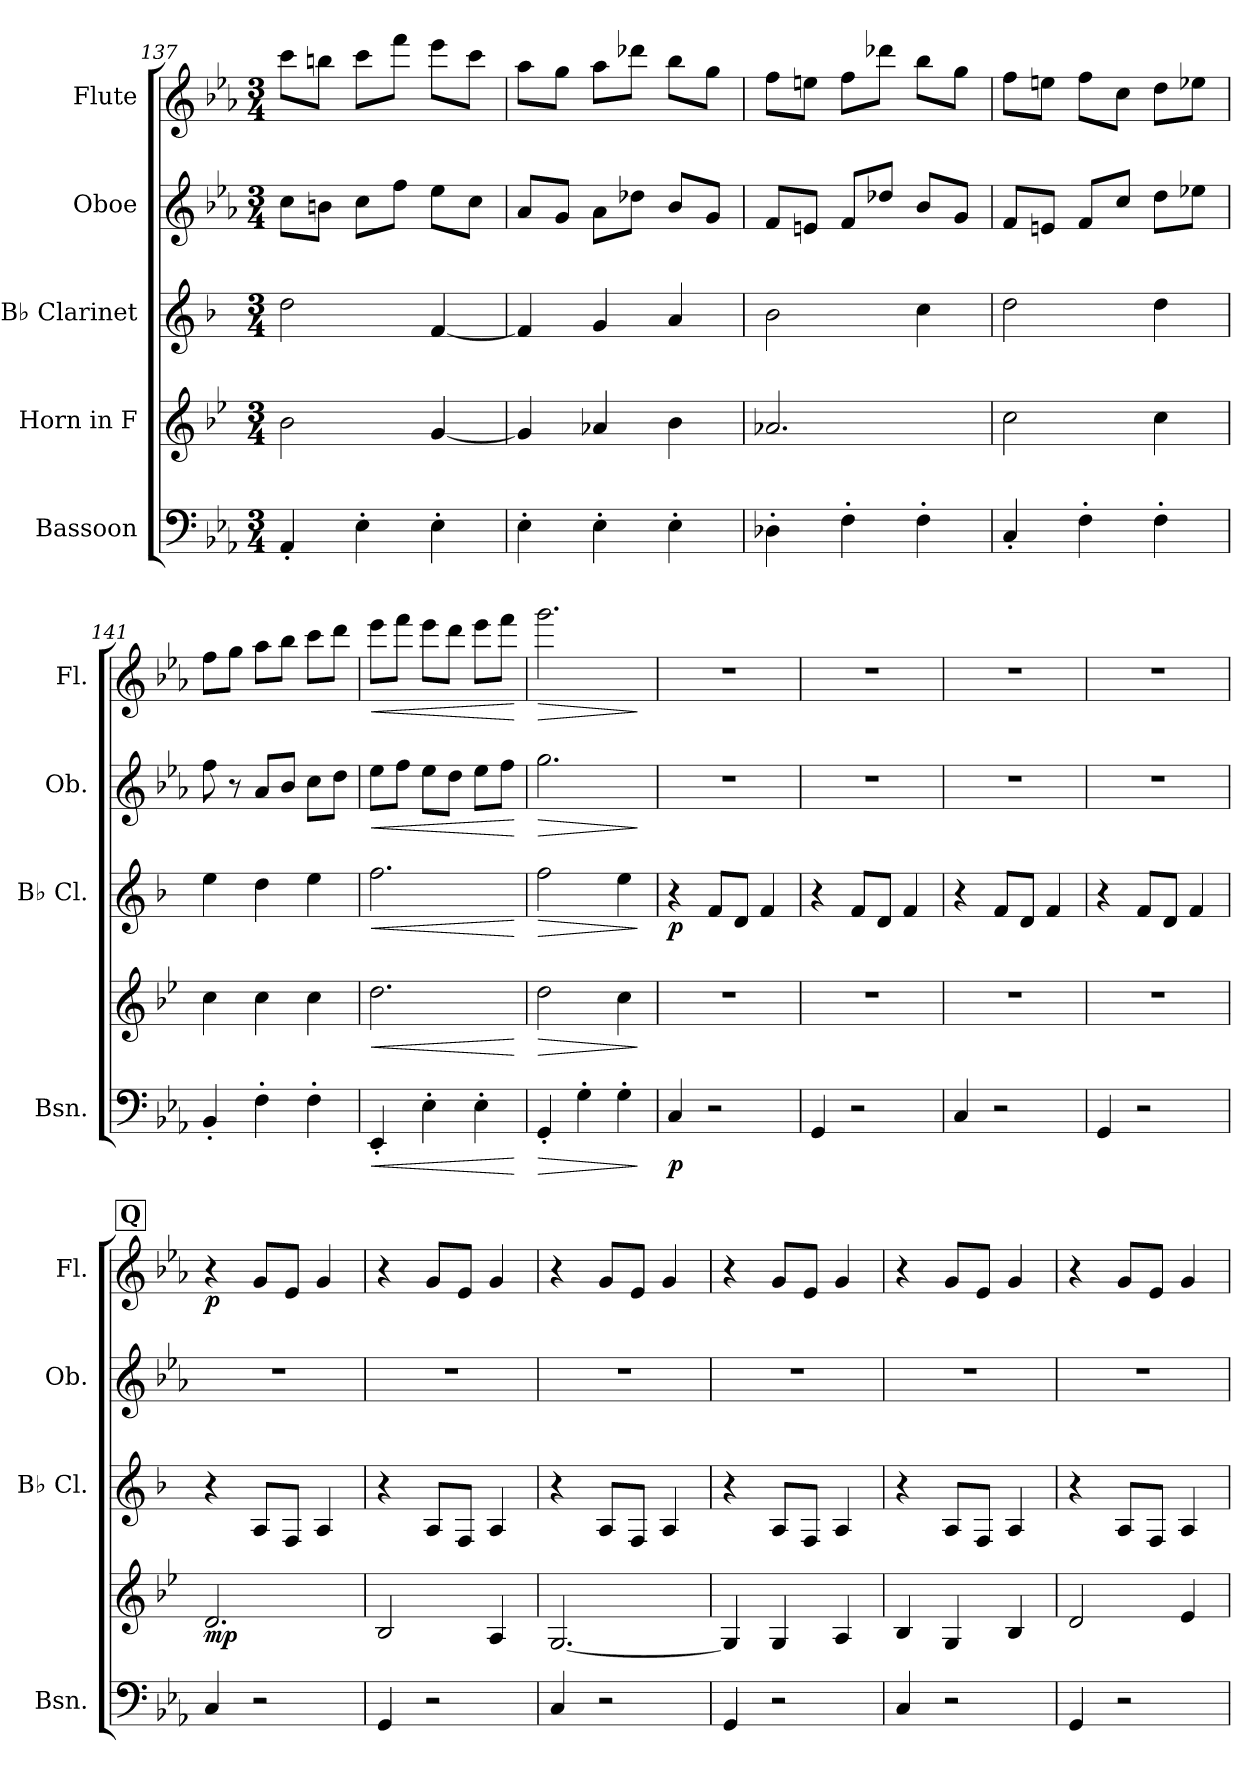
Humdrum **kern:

**kern	**dynam	**kern	**dynam	**kern	**dynam	**kern	**dynam	**kern	**dynam
*part5	*part5	*part4	*part4	*part3	*part3	*part2	*part2	*part1	*part1
*staff5	*staff5	*staff4	*staff4	*staff3	*staff3	*staff2	*staff2	*staff1	*staff1
*I"Bassoon	*	*I"Horn in F	*	*I"B♭ Clarinet	*	*I"Oboe	*	*I"Flute	*
*I'Bsn.	*	*	*	*I'B♭ Cl.	*	*I'Ob.	*	*I'Fl.	*
*clefF4	*	*clefG2	*	*clefG2	*	*clefG2	*	*clefG2	*
*	*	*ITrd4c7	*	*ITrd1c2	*	*	*	*	*
*k[b-e-a-]	*	*k[b-e-a-]	*	*k[b-e-a-]	*	*k[b-e-a-]	*	*k[b-e-a-]	*
*M3/4	*	*M3/4	*	*M3/4	*	*M3/4	*	*M3/4	*
=137	=137	=137	=137	=137	=137	=137	=137	=137	=137
4AA-'/	.	2e-\	.	2cc\	.	8cc\L	.	8ccc\L	.
.	.	.	.	.	.	8bn\J	.	8bbn\J	.
4E-'\	.	.	.	.	.	8cc\L	.	8ccc\L	.
.	.	.	.	.	.	8ff\J	.	8fff\J	.
4E-'\	.	[4c/	.	[4e-/	.	8ee-\L	.	8eee-\L	.
.	.	.	.	.	.	8cc\J	.	8ccc\J	.
=138	=138	=138	=138	=138	=138	=138	=138	=138	=138
4E-'\	.	4c/]	.	4e-/]	.	8a-/L	.	8aa-\L	.
.	.	.	.	.	.	8g/J	.	8gg\J	.
4E-'\	.	4d-X/	.	4f/	.	8a-\L	.	8aa-\L	.
.	.	.	.	.	.	8dd-X\J	.	8ddd-X\J	.
4E-'\	.	4e-\	.	4g/	.	8b-/L	.	8bb-\L	.
.	.	.	.	.	.	8g/J	.	8gg\J	.
!!LO:PB:g=z
=139	=139	=139	=139	=139	=139	=139	=139	=139	=139
4D-X'\	.	2.d-X/	.	2a-\	.	8f/L	.	8ff\L	.
.	.	.	.	.	.	8en/J	.	8een\J	.
4F'\	.	.	.	.	.	8f/L	.	8ff\L	.
.	.	.	.	.	.	8dd-X/J	.	8ddd-X\J	.
4F'\	.	.	.	4b-\	.	8b-/L	.	8bb-\L	.
.	.	.	.	.	.	8g/J	.	8gg\J	.
=140	=140	=140	=140	=140	=140	=140	=140	=140	=140
4C'/	.	2f\	.	2cc\	.	8f/L	.	8ff\L	.
.	.	.	.	.	.	8en/J	.	8een\J	.
4F'\	.	.	.	.	.	8f/L	.	8ff\L	.
.	.	.	.	.	.	8cc/J	.	8cc\J	.
4F'\	.	4f\	.	4cc\	.	8dd\L	.	8dd\L	.
.	.	.	.	.	.	8ee-X\J	.	8ee-X\J	.
=141	=141	=141	=141	=141	=141	=141	=141	=141	=141
4BB-'/	.	4f\	.	4dd\	.	8ff\	.	8ff\L	.
.	.	.	.	.	.	8r	.	8gg\J	.
4F'\	.	4f\	.	4cc\	.	8a-/L	.	8aa-\L	.
.	.	.	.	.	.	8b-/J	.	8bb-\J	.
4F'\	.	4f\	.	4dd\	.	8cc\L	.	8ccc\L	.
.	.	.	.	.	.	8dd\J	.	8ddd\J	.
=142	=142	=142	=142	=142	=142	=142	=142	=142	=142
!	!LO:HP:b	!	!LO:HP:b	!	!LO:HP:b	!	!LO:HP:b	!	!LO:HP:b
4EE-'/	<	2.g\	<	2.ee-\	<	8ee-\L	<	8eee-\L	<
.	.	.	.	.	.	8ff\J	.	8fff\J	.
4E-'\	.	.	.	.	.	8ee-\L	.	8eee-\L	.
.	.	.	.	.	.	8dd\J	.	8ddd\J	.
4E-'\	.	.	.	.	.	8ee-\L	.	8eee-\L	.
.	.	.	.	.	.	8ff\J	.	8fff\J	.
.	[	.	[	.	[	.	[	.	[
=143	=143	=143	=143	=143	=143	=143	=143	=143	=143
!	!LO:HP:b	!	!LO:HP:b	!	!LO:HP:b	!	!LO:HP:b	!	!LO:HP:b
4GG'/	>	2g\	>	2ee-\	>	2.gg\	>	2.ggg\	>
4G'\	.	.	.	.	.	.	.	.	.
4G'\	.	4f\	.	4dd\	.	.	.	.	.
.	]	.	]	.	]	.	]	.	]
=144	=144	=144	=144	=144	=144	=144	=144	=144	=144
!	!LO:DY:b	!	!	!	!LO:DY:b	!	!	!	!
4C/	p	2.r	.	4r	p	2.r	.	2.r	.
2r	.	.	.	8e-/L	.	.	.	.	.
.	.	.	.	8c/J	.	.	.	.	.
.	.	.	.	4e-/	.	.	.	.	.
=145	=145	=145	=145	=145	=145	=145	=145	=145	=145
4GG/	.	2.r	.	4r	.	2.r	.	2.r	.
2r	.	.	.	8e-/L	.	.	.	.	.
.	.	.	.	8c/J	.	.	.	.	.
.	.	.	.	4e-/	.	.	.	.	.
!!LO:LB:g=z
=146	=146	=146	=146	=146	=146	=146	=146	=146	=146
4C/	.	2.r	.	4r	.	2.r	.	2.r	.
2r	.	.	.	8e-/L	.	.	.	.	.
.	.	.	.	8c/J	.	.	.	.	.
.	.	.	.	4e-/	.	.	.	.	.
=147	=147	=147	=147	=147	=147	=147	=147	=147	=147
4GG/	.	2.r	.	4r	.	2.r	.	2.r	.
2r	.	.	.	8e-/L	.	.	.	.	.
.	.	.	.	8c/J	.	.	.	.	.
.	.	.	.	4e-/	.	.	.	.	.
!!LO:REH:place=s1:a:B:fs=14:t=Q
=148	=148	=148	=148	=148	=148	=148	=148	=148	=148
!	!	!	!LO:DY:b	!	!	!	!	!	!LO:DY:b
4C/	.	2.G/	mp	4r	.	2.r	.	4r	p
2r	.	.	.	8G/L	.	.	.	8g/L	.
.	.	.	.	8E-/J	.	.	.	8e-/J	.
.	.	.	.	4G/	.	.	.	4g/	.
=149	=149	=149	=149	=149	=149	=149	=149	=149	=149
4GG/	.	2E-/	.	4r	.	2.r	.	4r	.
2r	.	.	.	8G/L	.	.	.	8g/L	.
.	.	.	.	8E-/J	.	.	.	8e-/J	.
.	.	4D/	.	4G/	.	.	.	4g/	.
=150	=150	=150	=150	=150	=150	=150	=150	=150	=150
4C/	.	[2.C/	.	4r	.	2.r	.	4r	.
2r	.	.	.	8G/L	.	.	.	8g/L	.
.	.	.	.	8E-/J	.	.	.	8e-/J	.
.	.	.	.	4G/	.	.	.	4g/	.
=151	=151	=151	=151	=151	=151	=151	=151	=151	=151
4GG/	.	4C/]	.	4r	.	2.r	.	4r	.
2r	.	4C/	.	8G/L	.	.	.	8g/L	.
.	.	.	.	8E-/J	.	.	.	8e-/J	.
.	.	4D/	.	4G/	.	.	.	4g/	.
=152	=152	=152	=152	=152	=152	=152	=152	=152	=152
4C/	.	4E-/	.	4r	.	2.r	.	4r	.
2r	.	4C/	.	8G/L	.	.	.	8g/L	.
.	.	.	.	8E-/J	.	.	.	8e-/J	.
.	.	4E-/	.	4G/	.	.	.	4g/	.
=153	=153	=153	=153	=153	=153	=153	=153	=153	=153
4GG/	.	2G/	.	4r	.	2.r	.	4r	.
2r	.	.	.	8G/L	.	.	.	8g/L	.
.	.	.	.	8E-/J	.	.	.	8e-/J	.
.	.	4A-/	.	4G/	.	.	.	4g/	.
=	=	=	=	=	=	=	=	=	=
*-	*-	*-	*-	*-	*-	*-	*-	*-	*-
